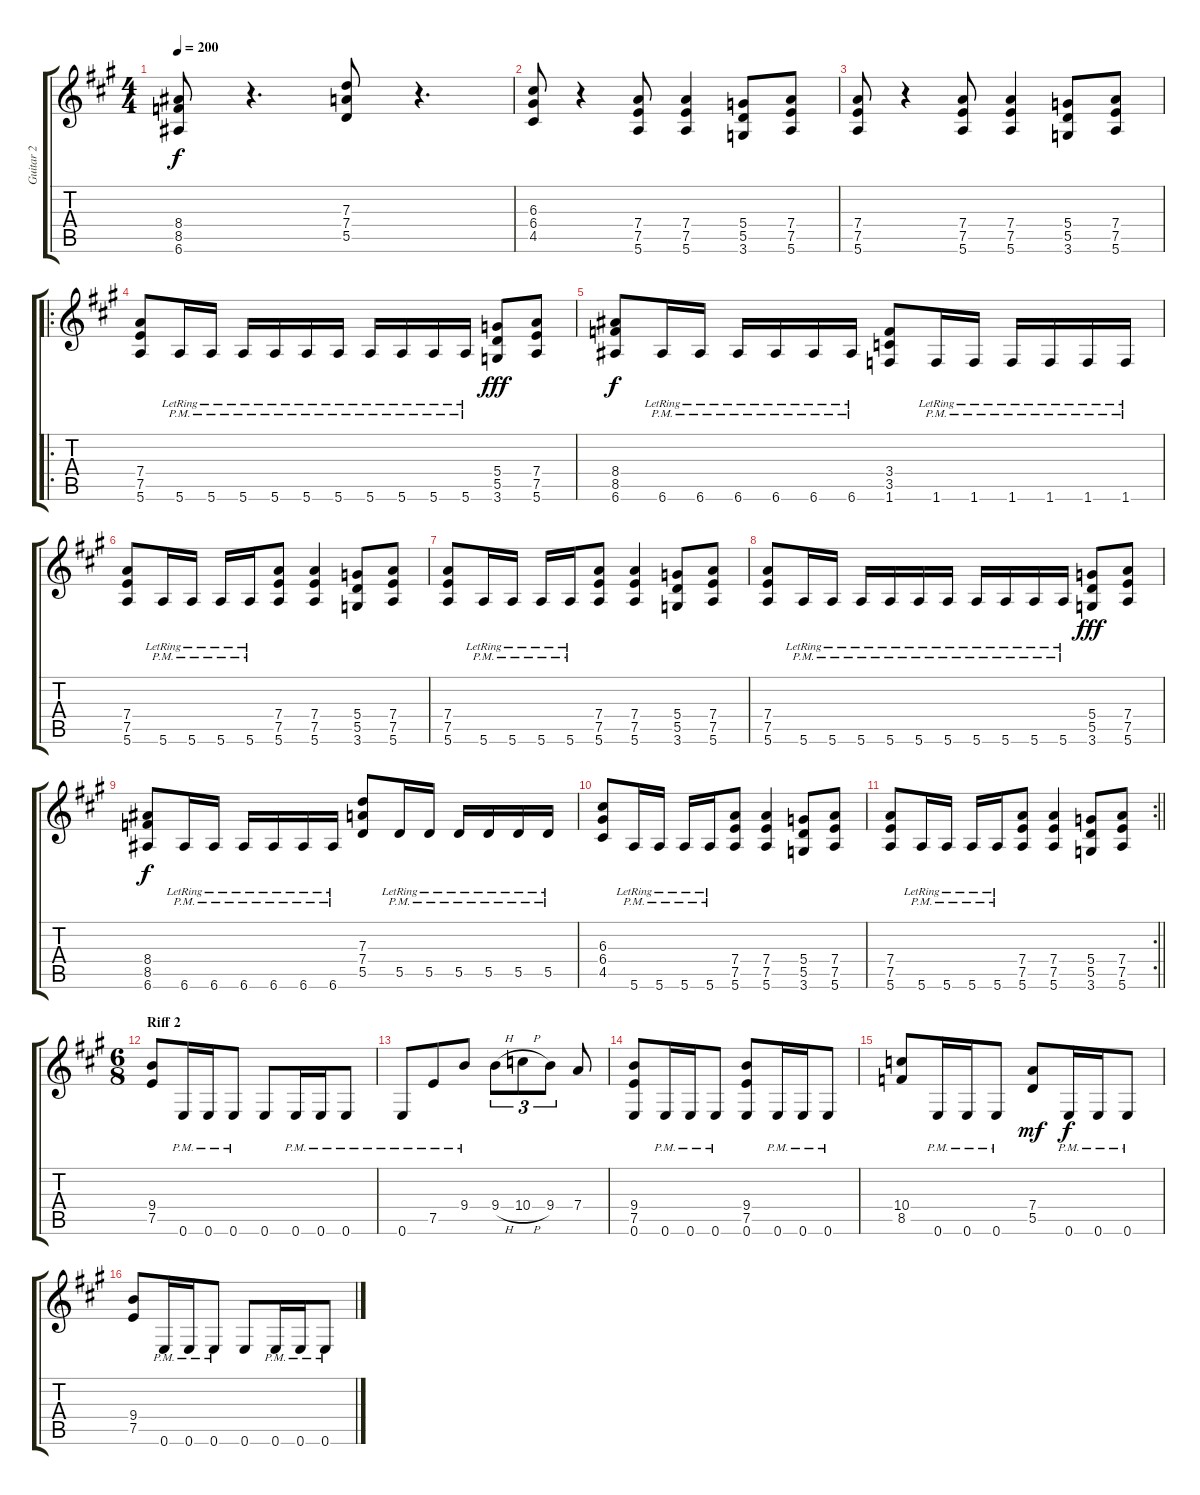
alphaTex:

\track ("Guitar 2" "Guitar 2") {instrument distortionguitar}
\staff {score tabs}
\tuning (E4 B3 G3 D3 A2 E2) {hide}
\ts (4 4)
\tempo 200
\clef g2
\ks f#minor
(8.4 8.5 6.6).8{dy f} r.4{d} (7.3 7.4 5.5).8 r.4{d} |
(6.3 6.4 4.5).8 r.4 (7.4 7.5 5.6).8 (7.4 7.5 5.6).4 (5.4 5.5 3.6).8 (7.4 7.5 5.6).8 |
(7.4 7.5 5.6).8 r.4 (7.4 7.5 5.6).8 (7.4 7.5 5.6).4 (5.4 5.5 3.6).8 (7.4 7.5 5.6).8 |
\ro
(7.4 7.5 5.6).8 5.6{pm lr}.16 5.6{pm lr}.16 5.6{pm lr}.16 5.6{pm lr}.16 5.6{pm lr}.16 5.6{pm lr}.16 5.6{pm lr}.16 5.6{pm lr}.16 5.6{pm lr}.16 5.6{pm lr}.16 (5.4 5.5 3.6).8{dy fff} (7.4 7.5 5.6).8 |
(8.4 8.5 6.6).8{dy f} 6.6{pm lr}.16 6.6{pm lr}.16 6.6{pm lr}.16 6.6{pm lr}.16 6.6{pm lr}.16 6.6{pm lr}.16 (3.4 3.5 1.6).8 1.6{pm lr}.16 1.6{pm lr}.16 1.6{pm lr}.16 1.6{pm lr}.16 1.6{pm lr}.16 1.6{pm lr}.16 |
(7.4 7.5 5.6).8 5.6{pm lr}.16 5.6{pm lr}.16 5.6{pm lr}.16 5.6{pm lr}.16 (7.4 7.5 5.6).8 (7.4 7.5 5.6).4 (5.4 5.5 3.6).8 (7.4 7.5 5.6).8 |
(7.4 7.5 5.6).8 5.6{pm lr}.16 5.6{pm lr}.16 5.6{pm lr}.16 5.6{pm lr}.16 (7.4 7.5 5.6).8 (7.4 7.5 5.6).4 (5.4 5.5 3.6).8 (7.4 7.5 5.6).8 |
(7.4 7.5 5.6).8 5.6{pm lr}.16 5.6{pm lr}.16 5.6{pm lr}.16 5.6{pm lr}.16 5.6{pm lr}.16 5.6{pm lr}.16 5.6{pm lr}.16 5.6{pm lr}.16 5.6{pm lr}.16 5.6{pm lr}.16 (5.4 5.5 3.6).8{dy fff} (7.4 7.5 5.6).8 |
(8.4 8.5 6.6).8{dy f} 6.6{pm lr}.16 6.6{pm lr}.16 6.6{pm lr}.16 6.6{pm lr}.16 6.6{pm lr}.16 6.6{pm lr}.16 (7.3 7.4 5.5).8 5.5{pm lr}.16 5.5{pm lr}.16 5.5{pm lr}.16 5.5{pm lr}.16 5.5{pm lr}.16 5.5{pm lr}.16 |
(6.3 6.4 4.5).8 5.6{pm lr}.16 5.6{pm lr}.16 5.6{pm lr}.16 5.6{pm lr}.16 (7.4 7.5 5.6).8 (7.4 7.5 5.6).4 (5.4 5.5 3.6).8 (7.4 7.5 5.6).8 |
\rc 2
\barLineRight lightlight
(7.4 7.5 5.6).8 5.6{pm lr}.16 5.6{pm lr}.16 5.6{pm lr}.16 5.6{pm lr}.16 (7.4 7.5 5.6).8 (7.4 7.5 5.6).4 (5.4 5.5 3.6).8 (7.4 7.5 5.6).8 |
\ts (6 8)
\section ("" "Riff 2")
(9.4 7.5).8 0.6{pm}.16 0.6{pm}.16 0.6{pm}.8 0.6.8 0.6{pm}.16 0.6{pm}.16 0.6{pm}.8 |
0.6{pm}.8 7.5{pm}.8 9.4{pm}.8 9.4{h}.8{tu (3 2)} 10.4{h}.8{tu (3 2)} 9.4.8{tu (3 2)} 7.4.8 |
(9.4 7.5 0.6).8 0.6{pm}.16 0.6{pm}.16 0.6{pm}.8 (9.4 7.5 0.6).8 0.6{pm}.16 0.6{pm}.16 0.6{pm}.8 |
(10.4 8.5).8 0.6{pm}.16 0.6{pm}.16 0.6{pm}.8 (7.4 5.5).8{dy mf} 0.6{pm}.16{dy f} 0.6{pm}.16 0.6{pm}.8 |
(9.4 7.5).8 0.6{pm}.16 0.6{pm}.16 0.6{pm}.8 0.6.8 0.6{pm}.16 0.6{pm}.16 0.6{pm}.8
